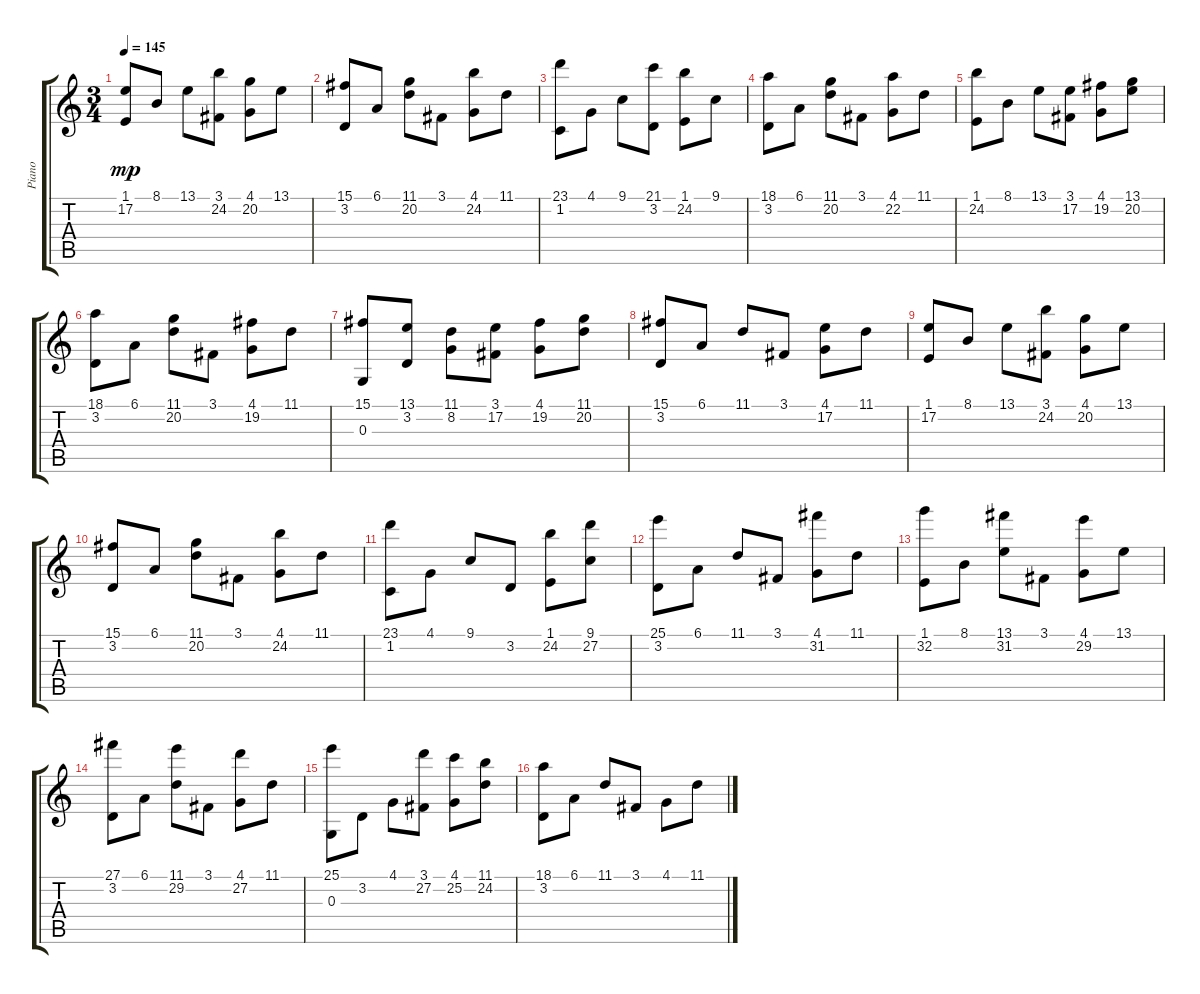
\track ("Piano" "Piano") {instrument acousticgrandpiano}
\staff {score tabs}
\tuning (Eb4 B3 G3 Eb3 B2 G2) {hide}
\ts (3 4)
\tempo 145
\clef g2
\ks c
(1.1 17.2).8{dy mp} 8.1.8 13.1.8 (3.1 24.2).8 (4.1 20.2).8 13.1.8 |
(15.1 3.2).8 6.1.8 (11.1 20.2).8 3.1.8 (4.1 24.2).8 11.1.8 |
(23.1 1.2).8 4.1.8 9.1.8 (21.1 3.2).8 (1.1 24.2).8 9.1.8 |
(18.1 3.2).8 6.1.8 (11.1 20.2).8 3.1.8 (4.1 22.2).8 11.1.8 |
(1.1 24.2).8 8.1.8 13.1.8 (3.1 17.2).8 (4.1 19.2).8 (13.1 20.2).8 |
(18.1 3.2).8 6.1.8 (11.1 20.2).8 3.1.8 (4.1 19.2).8 11.1.8 |
(15.1 0.3).8 (13.1 3.2).8 (11.1 8.2).8 (3.1 17.2).8 (4.1 19.2).8 (11.1 20.2).8 |
(15.1 3.2).8 6.1.8 11.1.8 3.1.8 (4.1 17.2).8 11.1.8 |
(1.1 17.2).8 8.1.8 13.1.8 (3.1 24.2).8 (4.1 20.2).8 13.1.8 |
(15.1 3.2).8 6.1.8 (11.1 20.2).8 3.1.8 (4.1 24.2).8 11.1.8 |
(23.1 1.2).8 4.1.8 9.1.8 3.2.8 (1.1 24.2).8 (9.1 27.2).8 |
(25.1 3.2).8 6.1.8 11.1.8 3.1.8 (4.1 31.2).8 11.1.8 |
(1.1 32.2).8 8.1.8 (13.1 31.2).8 3.1.8 (4.1 29.2).8 13.1.8 |
(27.1 3.2).8 6.1.8 (11.1 29.2).8 3.1.8 (4.1 27.2).8 11.1.8 |
(25.1 0.3).8 3.2.8 4.1.8 (3.1 27.2).8 (4.1 25.2).8 (11.1 24.2).8 |
(18.1 3.2).8 6.1.8 11.1.8 3.1.8 4.1.8 11.1.8
